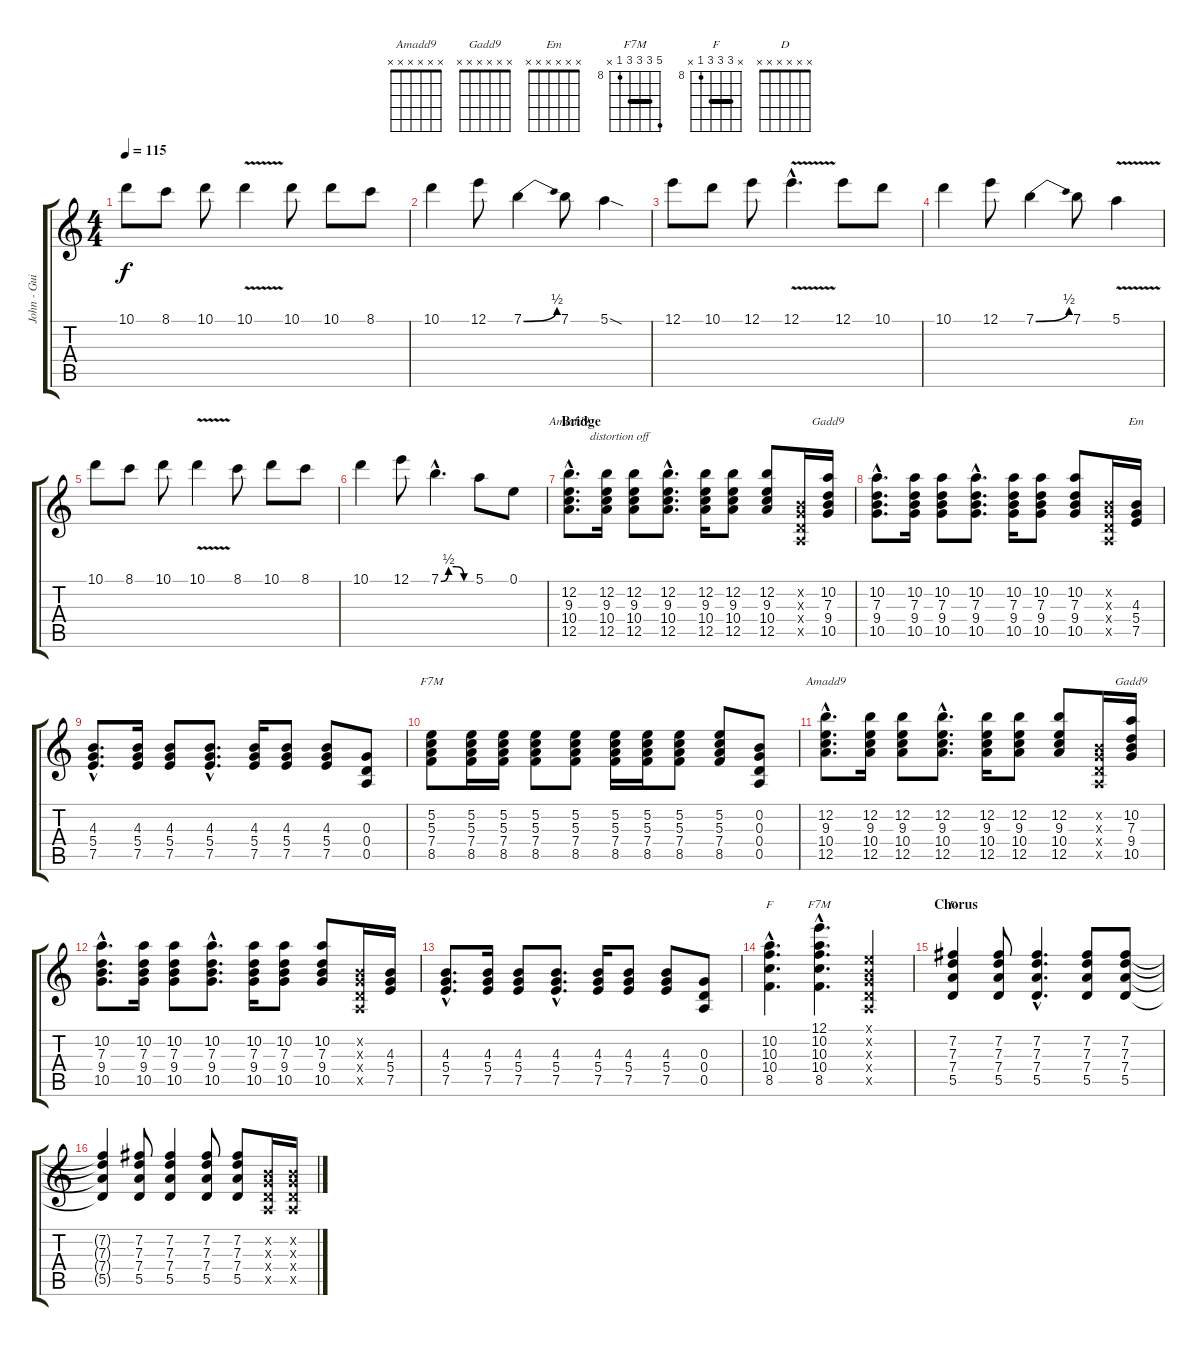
\track ("John - Guitar" "John - Gui") {instrument electricguitarjazz}
\staff {score tabs}
\tuning (E4 B3 G3 D3 A2 E2) {hide}
\chord ("Amadd9" x 12 9 10 12 x) {firstfret 9}
\chord ("Gadd9" x 10 7 9 10 x) {firstfret 7}
\chord ("Em" x x x x x x)
\chord ("F7M" x 5 5 7 8 x) {firstfret 5 barre 5}
\chord ("Amadd9" x x x x x x)
\chord ("Gadd9" x x x x x x)
\chord ("F" x 10 10 10 8 x) {firstfret 8 barre 10}
\chord ("F7M" 12 10 10 10 8 x) {firstfret 8 barre 10}
\chord ("D" x x x x x x)
\ts (4 4)
\tempo 115
\clef g2
\ks c
10.1.8{dy f} 8.1.8 10.1.8 10.1{v}.4 10.1.8 10.1.8 8.1.8 |
10.1.4 12.1.8 7.1{be (bend 0 0 60 2)}.4 7.1.8 5.1{sod}.4 |
12.1.8 10.1.8 12.1.8 12.1{v hac}.4{d} 12.1.8 10.1.8 |
10.1.4 12.1.8 7.1{be (bend 0 0 60 2)}.4 7.1.8 5.1{v}.4 |
10.1.8 8.1.8 10.1.8 10.1{v}.4 8.1.8 10.1.8 8.1.8 |
10.1.4 12.1.8 7.1{be (custom 0 0 15 2 30 2 45 0 60 0) hac}.4{d} 5.1.8 0.1.8 |
\section ("" "Bridge")
(12.2{hac} 9.3{hac} 10.4{hac} 12.5{hac}).8{d ch "Amadd9" txt "       distortion off" instrument electricguitarjazz} (12.2 9.3 10.4 12.5).16 (12.2 9.3 10.4 12.5).8 (12.2{hac} 9.3{hac} 10.4{hac} 12.5{hac}).8{d} (12.2 9.3 10.4 12.5).16 (12.2 9.3 10.4 12.5).8 (12.2 9.3 10.4 12.5).8 (0.2{x} 0.3{x} 0.4{x} 0.5{x}).16 (10.2 7.3 9.4 10.5).16{ch "Gadd9"} |
(10.2{hac} 7.3{hac} 9.4{hac} 10.5{hac}).8{d} (10.2 7.3 9.4 10.5).16 (10.2 7.3 9.4 10.5).8 (10.2{hac} 7.3{hac} 9.4{hac} 10.5{hac}).8{d} (10.2 7.3 9.4 10.5).16 (10.2 7.3 9.4 10.5).8 (10.2 7.3 9.4 10.5).8 (0.2{x} 0.3{x} 0.4{x} 0.5{x}).16 (4.3 5.4 7.5).16{ch "Em"} |
(4.3{hac} 5.4{hac} 7.5{hac}).8{d} (4.3 5.4 7.5).16 (4.3 5.4 7.5).8 (4.3{hac} 5.4{hac} 7.5{hac}).8{d} (4.3 5.4 7.5).16 (4.3 5.4 7.5).8 (4.3 5.4 7.5).8 (0.3 0.4 0.5).8 |
(5.2 5.3 7.4 8.5).8{ch "F7M"} (5.2 5.3 7.4 8.5).16 (5.2 5.3 7.4 8.5).16 (5.2 5.3 7.4 8.5).8 (5.2 5.3 7.4 8.5).8 (5.2 5.3 7.4 8.5).16 (5.2 5.3 7.4 8.5).16 (5.2 5.3 7.4 8.5).8 (5.2 5.3 7.4 8.5).8 (0.2 0.3 0.4 0.5).8 |
(12.2{hac} 9.3{hac} 10.4{hac} 12.5{hac}).8{d ch "Amadd9" volume 12} (12.2 9.3 10.4 12.5).16 (12.2 9.3 10.4 12.5).8 (12.2{hac} 9.3{hac} 10.4{hac} 12.5{hac}).8{d} (12.2 9.3 10.4 12.5).16 (12.2 9.3 10.4 12.5).8 (12.2 9.3 10.4 12.5).8 (0.2{x} 0.3{x} 0.4{x} 0.5{x}).16 (10.2 7.3 9.4 10.5).16{ch "Gadd9"} |
(10.2{hac} 7.3{hac} 9.4{hac} 10.5{hac}).8{d} (10.2 7.3 9.4 10.5).16 (10.2 7.3 9.4 10.5).8 (10.2{hac} 7.3{hac} 9.4{hac} 10.5{hac}).8{d} (10.2 7.3 9.4 10.5).16 (10.2 7.3 9.4 10.5).8 (10.2 7.3 9.4 10.5).8 (0.2{x} 0.3{x} 0.4{x} 0.5{x}).16 (4.3 5.4 7.5).16 |
(4.3{hac} 5.4{hac} 7.5{hac}).8{d} (4.3 5.4 7.5).16 (4.3 5.4 7.5).8 (4.3{hac} 5.4{hac} 7.5{hac}).8{d} (4.3 5.4 7.5).16 (4.3 5.4 7.5).8 (4.3 5.4 7.5).8 (0.3 0.4 0.5).8 |
(10.2{hac} 10.3{hac} 10.4{hac} 8.5{hac}).4{d ch "F"} (12.1{hac} 10.2{hac} 10.3{hac} 10.4{hac} 8.5{hac}).4{d ch "F7M"} (0.1{x} 0.2{x} 0.3{x} 0.4{x} 0.5{x}).4 |
\section ("" "Chorus")
(7.2 7.3 7.4 5.5).4{ch "D"} (7.2 7.3 7.4 5.5).8 (7.2{hac} 7.3{hac} 7.4{hac} 5.5{hac}).4{d} (7.2 7.3 7.4 5.5).8 (7.2 7.3 7.4 5.5).8 |
(7.2{t} 7.3{t} 7.4{t} 5.5{t}).4 (7.2 7.3 7.4 5.5).8 (7.2 7.3 7.4 5.5).4 (7.2 7.3 7.4 5.5).8 (7.2 7.3 7.4 5.5).8 (0.2{x} 0.3{x} 0.4{x} 0.5{x}).16 (0.2{x} 0.3{x} 0.4{x} 0.5{x}).16
